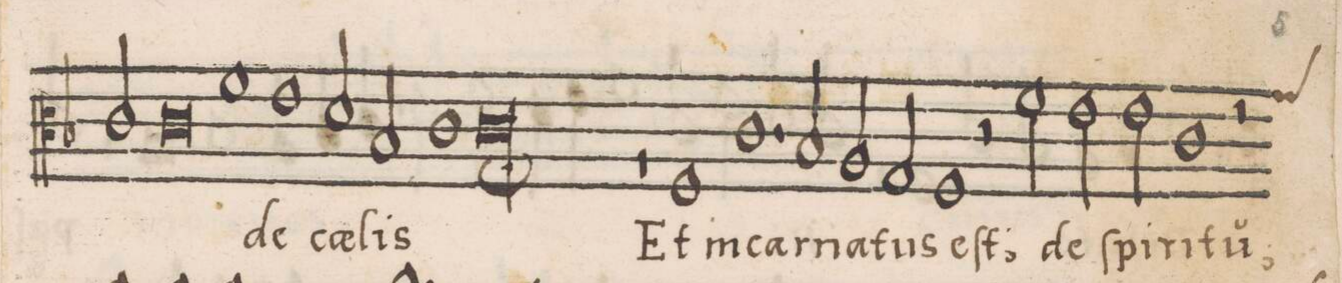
**kern	**text
*I"ALTVS	*
*clefC3	*
*k[b-]	*
*met(C|)	*
*M2/1	*
2c\	-scen-
0c	-dit
*	*Xij
=86-	=86-
1f	de
=87-	=87-
1e	cae-
2d/	-lis
2B-/	.
=88-	=88-
1c	.
[1c;<l	.
=89-	=89-
0c]	.
=90||	=90||
1r	.
1F	Et
=91-	=91-
1.c	in-
2B-/	-car-
=92-	=92-
2A/	-na-
2G/	-tus
1F	eſt;
=93-	=93-
2r	.
2f\	de
2e\	ſpi-
2e\	-ri-
=94-	=94-
1c	-tu,
*custos:g	*
2r	.
*-	*-
